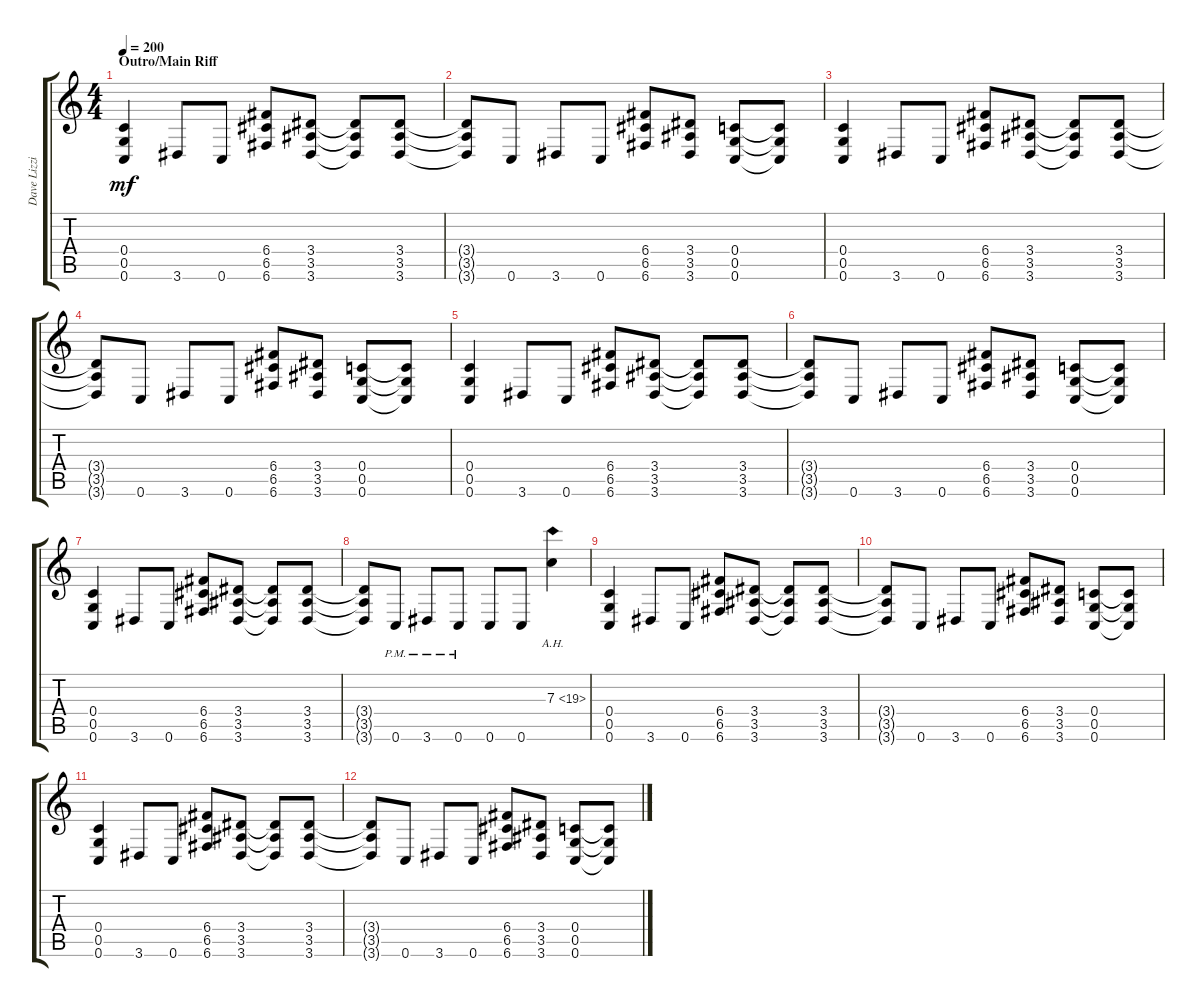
\track ("Dave Lizzio" "Dave Lizzi") {instrument distortionguitar}
\staff {score tabs}
\tuning (D4 A3 F3 C3 G2 C2) {hide}
\ts (4 4)
\section ("" "Outro/Main Riff")
\tempo 200
\clef g2
\ks c
(0.4 0.5 0.6).4{dy mf} 3.6.8 0.6.8 (6.4 6.5 6.6).8 (3.4 3.5 3.6).8 (3.4{t} 3.5{t} 3.6{t}).8 (3.4 3.5 3.6).8 |
(3.4{t} 3.5{t} 3.6{t}).8 0.6.8 3.6.8 0.6.8 (6.4 6.5 6.6).8 (3.4 3.5 3.6).8 (0.4 0.5 0.6).8 (0.4{t} 0.5{t} 0.6{t}).8 |
(0.4 0.5 0.6).4 3.6.8 0.6.8 (6.4 6.5 6.6).8 (3.4 3.5 3.6).8 (3.4{t} 3.5{t} 3.6{t}).8 (3.4 3.5 3.6).8 |
(3.4{t} 3.5{t} 3.6{t}).8 0.6.8 3.6.8 0.6.8 (6.4 6.5 6.6).8 (3.4 3.5 3.6).8 (0.4 0.5 0.6).8 (0.4{t} 0.5{t} 0.6{t}).8 |
(0.4 0.5 0.6).4 3.6.8 0.6.8 (6.4 6.5 6.6).8 (3.4 3.5 3.6).8 (3.4{t} 3.5{t} 3.6{t}).8 (3.4 3.5 3.6).8 |
(3.4{t} 3.5{t} 3.6{t}).8 0.6.8 3.6.8 0.6.8 (6.4 6.5 6.6).8 (3.4 3.5 3.6).8 (0.4 0.5 0.6).8 (0.4{t} 0.5{t} 0.6{t}).8 |
(0.4 0.5 0.6).4 3.6.8 0.6.8 (6.4 6.5 6.6).8 (3.4 3.5 3.6).8 (3.4{t} 3.5{t} 3.6{t}).8 (3.4 3.5 3.6).8 |
(3.4{t} 3.5{t} 3.6{t}).8 0.6{pm}.8 3.6{pm}.8 0.6{pm}.8 0.6.8 0.6.8 7.3{ah 12}.4 |
(0.4 0.5 0.6).4 3.6.8 0.6.8 (6.4 6.5 6.6).8 (3.4 3.5 3.6).8 (3.4{t} 3.5{t} 3.6{t}).8 (3.4 3.5 3.6).8 |
(3.4{t} 3.5{t} 3.6{t}).8 0.6.8 3.6.8 0.6.8 (6.4 6.5 6.6).8 (3.4 3.5 3.6).8 (0.4 0.5 0.6).8 (0.4{t} 0.5{t} 0.6{t}).8 |
(0.4 0.5 0.6).4 3.6.8 0.6.8 (6.4 6.5 6.6).8 (3.4 3.5 3.6).8 (3.4{t} 3.5{t} 3.6{t}).8 (3.4 3.5 3.6).8 |
(3.4{t} 3.5{t} 3.6{t}).8 0.6.8 3.6.8 0.6.8 (6.4 6.5 6.6).8 (3.4 3.5 3.6).8 (0.4 0.5 0.6).8 (0.4{t} 0.5{t} 0.6{t}).8
